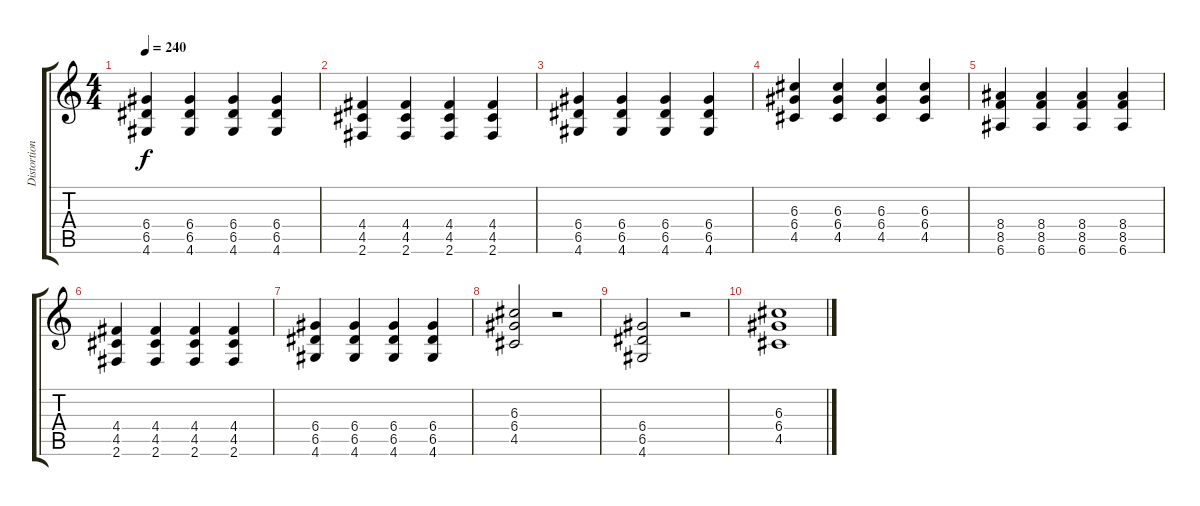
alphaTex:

\track ("Distortion Guitar" "Distortion") {instrument overdrivenguitar}
\staff {score tabs}
\tuning (E4 B3 G3 D3 A2 E2) {hide}
\ts (4 4)
\tempo 240
\clef g2
\ks c
(6.4 6.5 4.6).4{dy f} (6.4 6.5 4.6).4 (6.4 6.5 4.6).4 (6.4 6.5 4.6).4 |
(4.4 4.5 2.6).4 (4.4 4.5 2.6).4 (4.4 4.5 2.6).4 (4.4 4.5 2.6).4 |
(6.4 6.5 4.6).4 (6.4 6.5 4.6).4 (6.4 6.5 4.6).4 (6.4 6.5 4.6).4 |
(6.3 6.4 4.5).4 (6.3 6.4 4.5).4 (6.3 6.4 4.5).4 (6.3 6.4 4.5).4 |
(8.4 8.5 6.6).4 (8.4 8.5 6.6).4 (8.4 8.5 6.6).4 (8.4 8.5 6.6).4 |
(4.4 4.5 2.6).4 (4.4 4.5 2.6).4 (4.4 4.5 2.6).4 (4.4 4.5 2.6).4 |
(6.4 6.5 4.6).4 (6.4 6.5 4.6).4 (6.4 6.5 4.6).4 (6.4 6.5 4.6).4 |
(6.3 6.4 4.5).2 r.2 |
(6.4 6.5 4.6).2 r.2 |
(6.3 6.4 4.5).1
